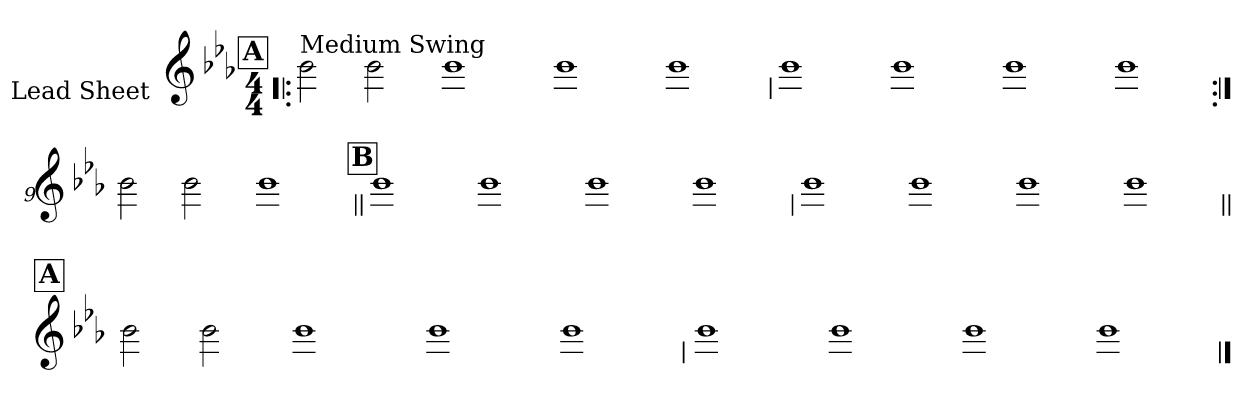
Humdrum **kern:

**kern
*part1
*staff1
*I"Lead Sheet
*stria0
*clefG2
*k[b-e-a-]
*E-:
*M4/4
!!LO:REH:place=s1:a:t=A
=1!|:
!LO:TX:a:t=Medium Swing
2b-
2b-
=2-
1b-
=3-
1b-
=4-
1b-
!!LO:LB:g=z
=5
1b-
=6-
1b-
=7-
1b-
=8-
1b-
!!LO:LB:g=z
=9:|!
2b-
2b-
=10-
1b-
!!LO:LB:g=z
!!LO:REH:place=s1:a:t=B
=11||
1b-
=12-
1b-
=13-
1b-
=14-
1b-
!!LO:LB:g=z
=15
1b-
=16-
1b-
=17-
1b-
=18-
1b-
!!LO:LB:g=z
!!LO:REH:place=s1:a:t=A
=19||
2b-
2b-
=20-
1b-
=21-
1b-
=22-
1b-
!!LO:LB:g=z
=23
1b-
=24-
1b-
=25-
1b-
=26-
1b-
==
*-
